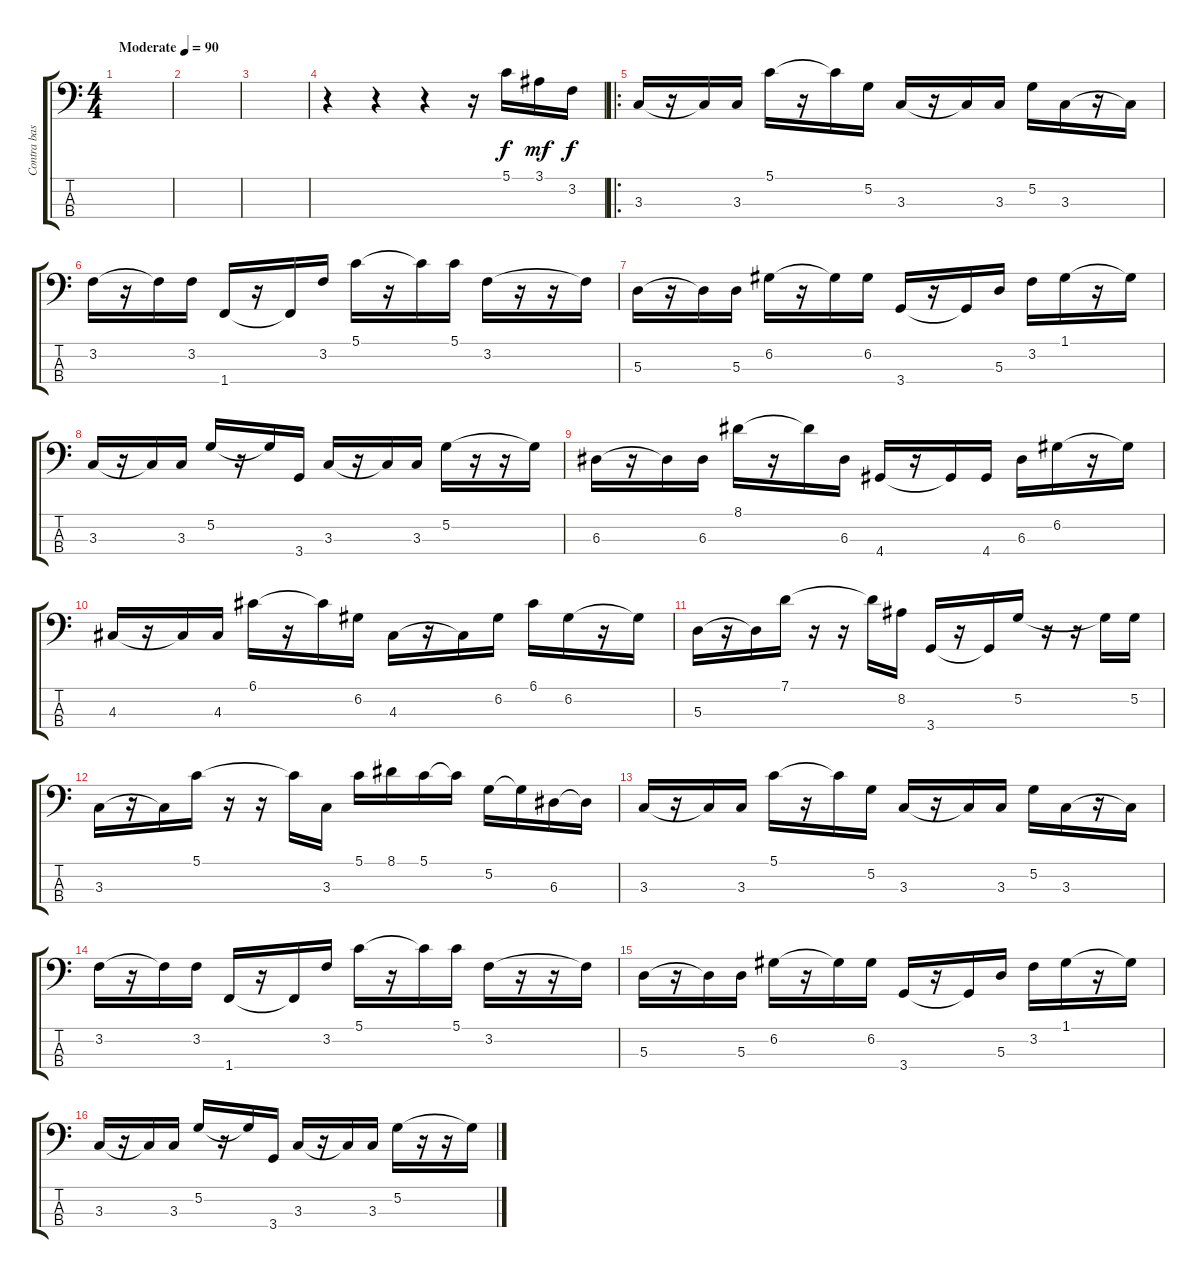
\track ("Contra bass" "Contra bas") {instrument acousticbass}
\staff {score tabs}
\tuning (G2 D2 A1 E1) {hide}
\ts (4 4)
\tempo (90 "Moderate")
\clef f4
\ks c
|
|
|
r.4 r.4 r.4 r.16 5.1.16 3.1.16{dy mf} 3.2.16{dy f} |
\ro
3.3.16 r.16 3.3{t}.16 3.3.16 5.1.16 r.16 5.1{t}.16 5.2.16 3.3.16 r.16 3.3{t}.16 3.3.16 5.2.16 3.3.16 r.16 3.3{t}.16 |
3.2.16 r.16 3.2{t}.16 3.2.16 1.4.16 r.16 1.4{t}.16 3.2.16 5.1.16 r.16 5.1{t}.16 5.1.16 3.2.16 r.16 r.16 3.2{t}.16 |
5.3.16 r.16 5.3{t}.16 5.3.16 6.2.16 r.16 6.2{t}.16 6.2.16 3.4.16 r.16 3.4{t}.16 5.3.16 3.2.16 1.1.16 r.16 1.1{t}.16 |
3.3.16 r.16 3.3{t}.16 3.3.16 5.2.16 r.16 5.2{t}.16 3.4.16 3.3.16 r.16 3.3{t}.16 3.3.16 5.2.16 r.16 r.16 5.2{t}.16 |
6.3.16 r.16 6.3{t}.16 6.3.16 8.1.16 r.16 8.1{t}.16 6.3.16 4.4.16 r.16 4.4{t}.16 4.4.16 6.3.16 6.2.16 r.16 6.2{t}.16 |
4.3.16 r.16 4.3{t}.16 4.3.16 6.1.16 r.16 6.1{t}.16 6.2.16 4.3.16 r.16 4.3{t}.16 6.2.16 6.1.16 6.2.16 r.16 6.2{t}.16 |
5.3.16 r.16 5.3{t}.16 7.1.16 r.16 r.16 7.1{t}.16 8.2.16 3.4.16 r.16 3.4{t}.16 5.2.16 r.16 r.16 5.2{t}.16 5.2.16 |
3.3.16 r.16 3.3{t}.16 5.1.16 r.16 r.16 5.1{t}.16 3.3.16 5.1.16 8.1.16 5.1.16 5.1{t}.16 5.2.16 5.2{t}.16 6.3.16 6.3{t}.16 |
3.3.16 r.16 3.3{t}.16 3.3.16 5.1.16 r.16 5.1{t}.16 5.2.16 3.3.16 r.16 3.3{t}.16 3.3.16 5.2.16 3.3.16 r.16 3.3{t}.16 |
3.2.16 r.16 3.2{t}.16 3.2.16 1.4.16 r.16 1.4{t}.16 3.2.16 5.1.16 r.16 5.1{t}.16 5.1.16 3.2.16 r.16 r.16 3.2{t}.16 |
5.3.16 r.16 5.3{t}.16 5.3.16 6.2.16 r.16 6.2{t}.16 6.2.16 3.4.16 r.16 3.4{t}.16 5.3.16 3.2.16 1.1.16 r.16 1.1{t}.16 |
3.3.16 r.16 3.3{t}.16 3.3.16 5.2.16 r.16 5.2{t}.16 3.4.16 3.3.16 r.16 3.3{t}.16 3.3.16 5.2.16 r.16 r.16 5.2{t}.16
